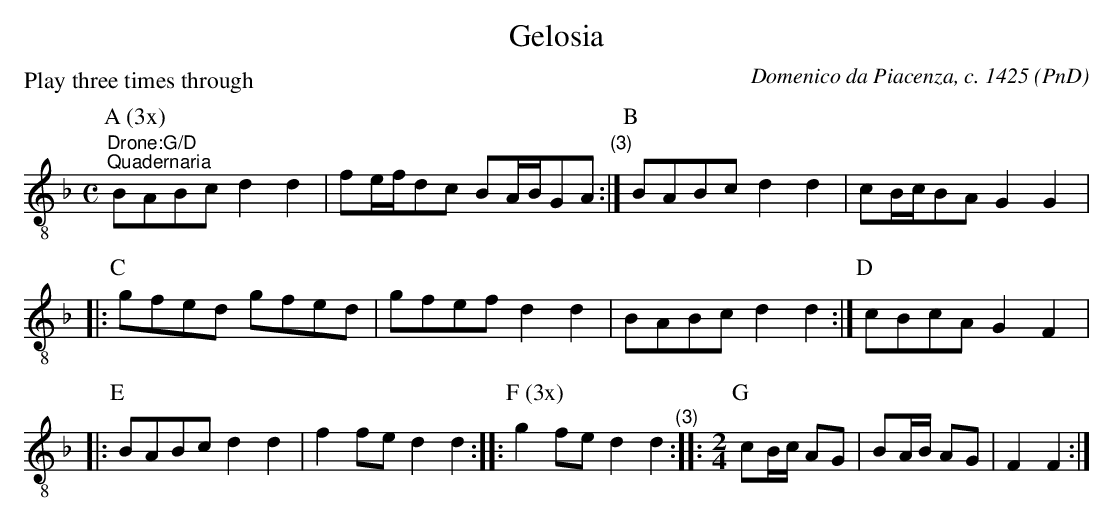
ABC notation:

X:1
T:Gelosia
C:Domenico da Piacenza, c. 1425 (PnD)
P:Play three times through
L:1/8
M:C
K:G dorian clef=G-8
P:A (3x)
"^Drone:G/D;Quadernaria"BABc d2d2 | fe/f/dc BA/B/GA "^(3)":|
P:B
BABc d2d2 | cB/c/BA G2G2 |:
P:C
gfed gfed | gfef d2d2 |
BABc d2d2 :|
P:D
cBcA G2F2 |:
P:E
BABc d2d2 | f2fe d2d2 ::
P:F (3x)
g2fe d2"^      (3)"d2 ::
M:2/4
P:G
cB/c/ AG | BA/B/ AG | F2 F2 :|
